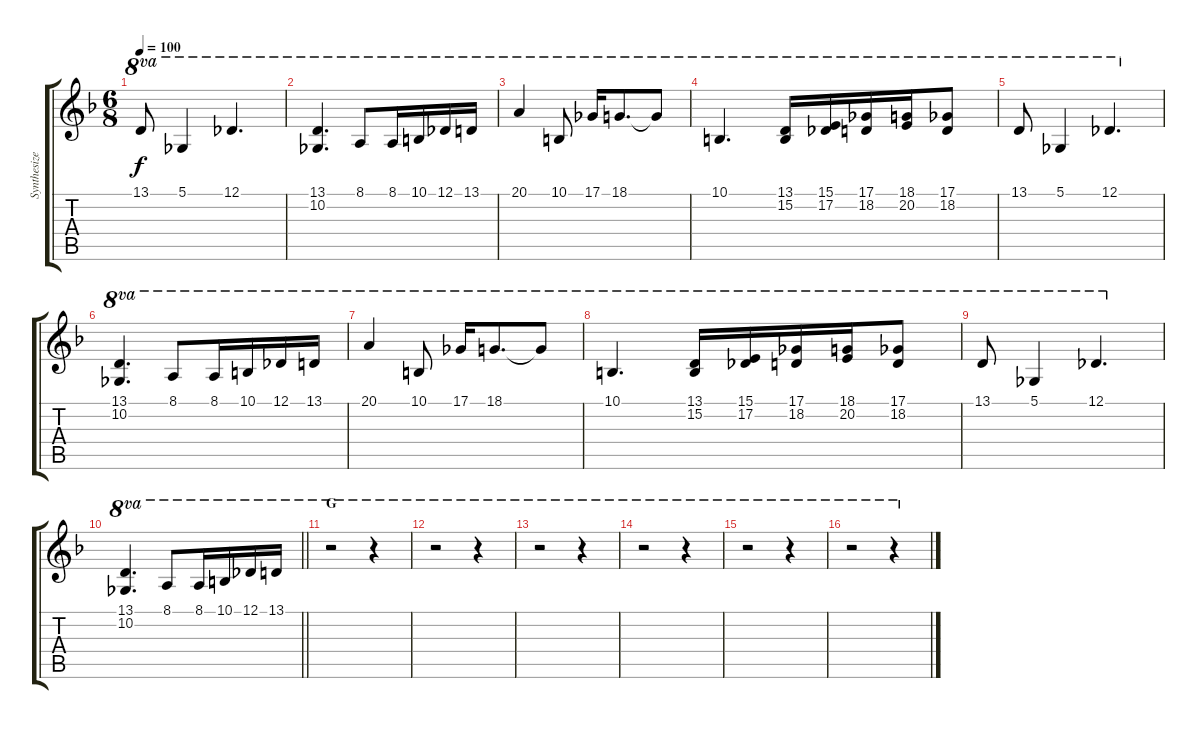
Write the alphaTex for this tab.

\track ("Synthesizer" "Synthesize") {instrument lead2sawtooth}
\staff {score tabs}
\tuning (Db4 Ab3 E3 B2 Gb2 B1) {hide}
\ts (6 8)
\tempo 100
\clef g2
\ks f
13.1.8{ot 8va dy f} 5.1.4{ot 8va} 12.1.4{d ot 8va} |
(13.1 10.2).4{d ot 8va} 8.1.8{ot 8va} 8.1.16{ot 8va} 10.1.16{ot 8va} 12.1.16{ot 8va} 13.1.16{ot 8va} |
20.1.4{ot 8va} 10.1.8{ot 8va} 17.1.16{ot 8va} 18.1.8{d ot 8va} 18.1{t}.8{ot 8va} |
10.1.4{d ot 8va} (13.1 15.2).16{ot 8va} (15.1 17.2).16{ot 8va} (17.1 18.2).16{ot 8va} (18.1 20.2).16{ot 8va} (17.1 18.2).8{ot 8va} |
13.1.8{ot 8va} 5.1.4{ot 8va} 12.1.4{d ot 8va} |
(13.1 10.2).4{d ot 8va} 8.1.8{ot 8va} 8.1.16{ot 8va} 10.1.16{ot 8va} 12.1.16{ot 8va} 13.1.16{ot 8va} |
20.1.4{ot 8va} 10.1.8{ot 8va} 17.1.16{ot 8va} 18.1.8{d ot 8va} 18.1{t}.8{ot 8va} |
10.1.4{d ot 8va} (13.1 15.2).16{ot 8va} (15.1 17.2).16{ot 8va} (17.1 18.2).16{ot 8va} (18.1 20.2).16{ot 8va} (17.1 18.2).8{ot 8va} |
13.1.8{ot 8va} 5.1.4{ot 8va} 12.1.4{d ot 8va} |
\barLineRight lightlight
(13.1 10.2).4{d ot 8va} 8.1.8{ot 8va} 8.1.16{ot 8va} 10.1.16{ot 8va} 12.1.16{ot 8va} 13.1.16{ot 8va} |
\section ("" "G")
r.2{ot 8va} r.4{ot 8va} |
r.2{ot 8va} r.4{ot 8va} |
r.2{ot 8va} r.4{ot 8va} |
r.2{ot 8va} r.4{ot 8va} |
r.2{ot 8va} r.4{ot 8va} |
r.2{ot 8va} r.4{ot 8va}
